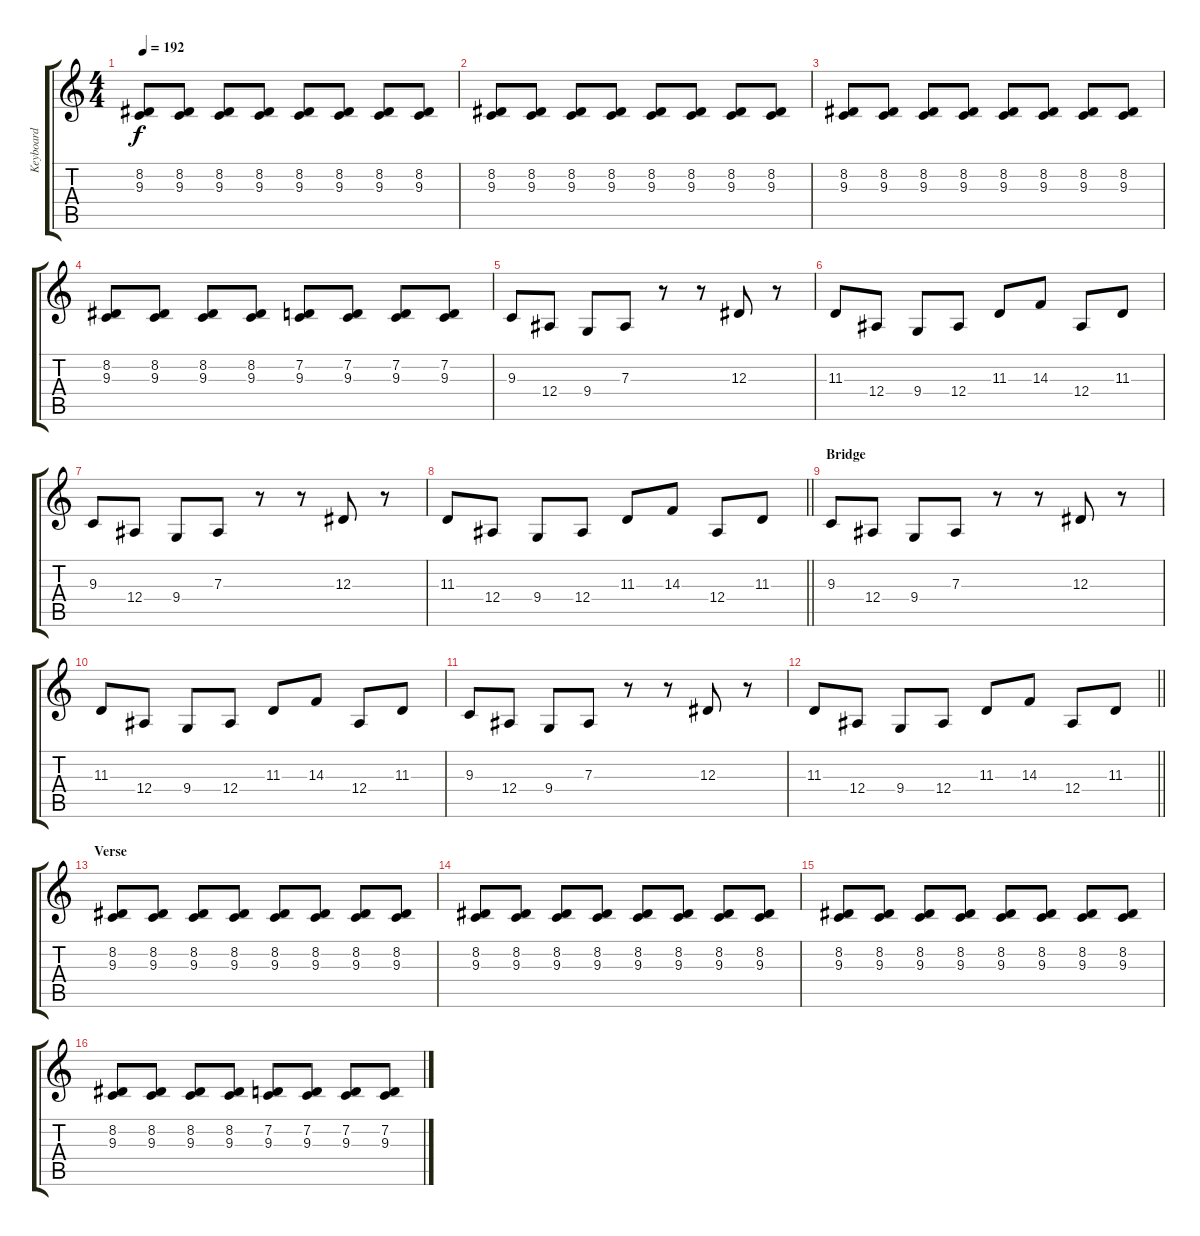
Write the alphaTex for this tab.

\track ("Keyboard" "Keyboard") {instrument lead2sawtooth}
\staff {score tabs}
\tuning (C4 G3 Eb3 Bb2 F2 C2) {hide}
\ts (4 4)
\tempo 192
\clef g2
\ks c
(8.2 9.3).8{dy f} (8.2 9.3).8 (8.2 9.3).8 (8.2 9.3).8 (8.2 9.3).8 (8.2 9.3).8 (8.2 9.3).8 (8.2 9.3).8 |
(8.2 9.3).8 (8.2 9.3).8 (8.2 9.3).8 (8.2 9.3).8 (8.2 9.3).8 (8.2 9.3).8 (8.2 9.3).8 (8.2 9.3).8 |
(8.2 9.3).8 (8.2 9.3).8 (8.2 9.3).8 (8.2 9.3).8 (8.2 9.3).8 (8.2 9.3).8 (8.2 9.3).8 (8.2 9.3).8 |
(8.2 9.3).8 (8.2 9.3).8 (8.2 9.3).8 (8.2 9.3).8 (7.2 9.3).8 (7.2 9.3).8 (7.2 9.3).8 (7.2 9.3).8 |
9.3.8{volume 15} 12.4.8 9.4.8 7.3.8 r.8 r.8 12.3.8 r.8 |
11.3.8 12.4.8 9.4.8 12.4.8 11.3.8 14.3.8 12.4.8 11.3.8 |
9.3.8 12.4.8 9.4.8 7.3.8 r.8 r.8 12.3.8 r.8 |
\barLineRight lightlight
11.3.8 12.4.8 9.4.8 12.4.8 11.3.8 14.3.8 12.4.8 11.3.8 |
\section ("" "Bridge")
9.3.8 12.4.8 9.4.8 7.3.8 r.8 r.8 12.3.8 r.8 |
11.3.8 12.4.8 9.4.8 12.4.8 11.3.8 14.3.8 12.4.8 11.3.8 |
9.3.8 12.4.8 9.4.8 7.3.8 r.8 r.8 12.3.8 r.8 |
\barLineRight lightlight
11.3.8 12.4.8 9.4.8 12.4.8 11.3.8 14.3.8 12.4.8 11.3.8 |
\section ("" "Verse")
(8.2 9.3).8{volume 9} (8.2 9.3).8 (8.2 9.3).8 (8.2 9.3).8 (8.2 9.3).8 (8.2 9.3).8 (8.2 9.3).8 (8.2 9.3).8 |
(8.2 9.3).8 (8.2 9.3).8 (8.2 9.3).8 (8.2 9.3).8 (8.2 9.3).8 (8.2 9.3).8 (8.2 9.3).8 (8.2 9.3).8 |
(8.2 9.3).8 (8.2 9.3).8 (8.2 9.3).8 (8.2 9.3).8 (8.2 9.3).8 (8.2 9.3).8 (8.2 9.3).8 (8.2 9.3).8 |
(8.2 9.3).8 (8.2 9.3).8 (8.2 9.3).8 (8.2 9.3).8 (7.2 9.3).8 (7.2 9.3).8 (7.2 9.3).8 (7.2 9.3).8
